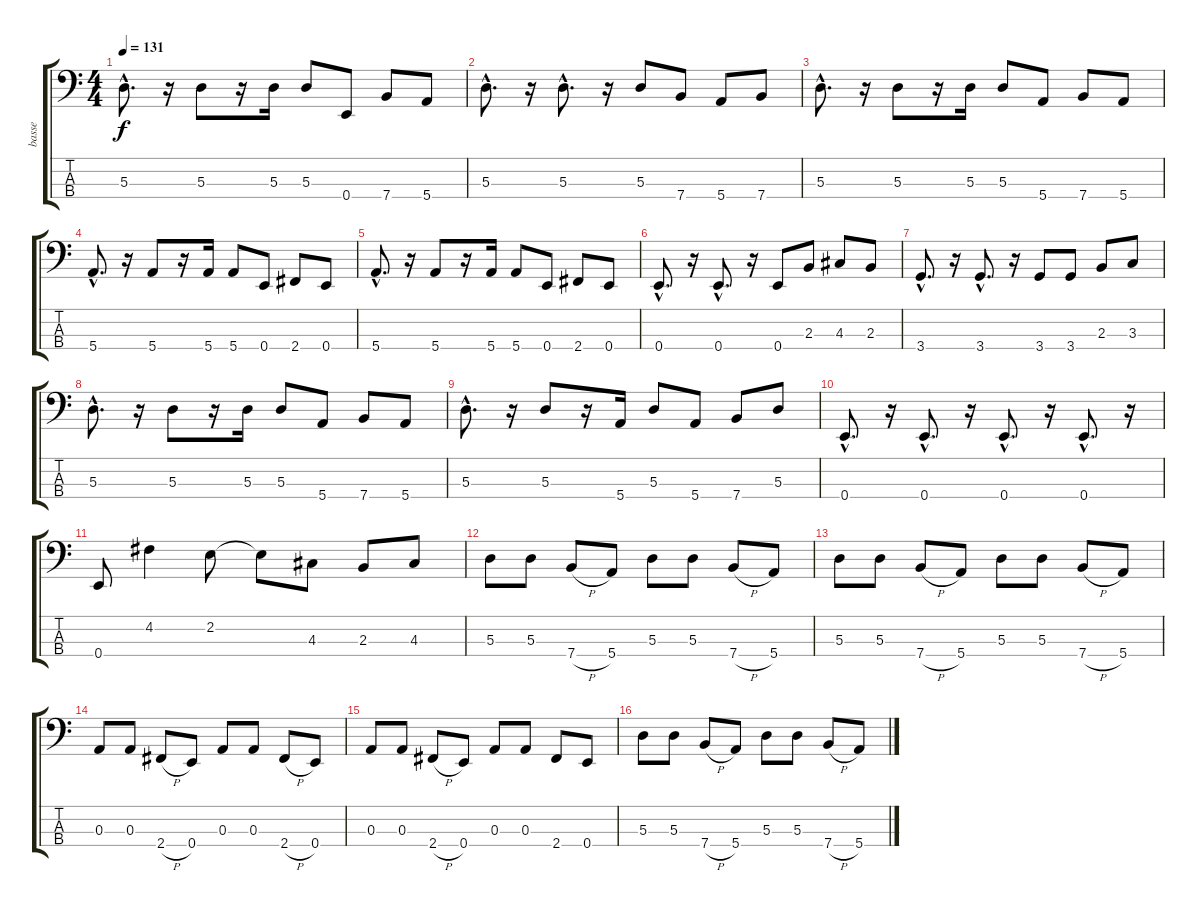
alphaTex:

\track ("basse" "basse") {instrument synthbass2}
\staff {score tabs}
\tuning (G2 D2 A1 E1) {hide}
\ts (4 4)
\tempo 131
\clef f4
\ks c
5.3{hac}.8{d dy f} r.16 5.3.8 r.16 5.3.16 5.3.8 0.4.8 7.4.8 5.4.8 |
5.3{hac}.8{d} r.16 5.3{hac}.8{d} r.16 5.3.8 7.4.8 5.4.8 7.4.8 |
5.3{hac}.8{d} r.16 5.3.8 r.16 5.3.16 5.3.8 5.4.8 7.4.8 5.4.8 |
5.4{hac}.8{d} r.16 5.4.8 r.16 5.4.16 5.4.8 0.4.8 2.4.8 0.4.8 |
5.4{hac}.8{d} r.16 5.4.8 r.16 5.4.16 5.4.8 0.4.8 2.4.8 0.4.8 |
0.4{hac}.8{d} r.16 0.4{hac}.8{d} r.16 0.4.8 2.3.8 4.3.8 2.3.8 |
3.4{hac}.8{d} r.16 3.4{hac}.8{d} r.16 3.4.8 3.4.8 2.3.8 3.3.8 |
5.3{hac}.8{d} r.16 5.3.8 r.16 5.3.16 5.3.8 5.4.8 7.4.8 5.4.8 |
5.3{hac}.8{d} r.16 5.3.8 r.16 5.4.16 5.3.8 5.4.8 7.4.8 5.3.8 |
0.4{hac}.8{d} r.16 0.4{hac}.8{d} r.16 0.4{hac}.8{d} r.16 0.4{hac}.8{d} r.16 |
0.4.8 4.2.4 2.2.8 2.2{t}.8 4.3.8 2.3.8 4.3.8 |
5.3.8 5.3.8 7.4{h}.8 5.4.8 5.3.8 5.3.8 7.4{h}.8 5.4.8 |
5.3.8 5.3.8 7.4{h}.8 5.4.8 5.3.8 5.3.8 7.4{h}.8 5.4.8 |
0.3.8 0.3.8 2.4{h}.8 0.4.8 0.3.8 0.3.8 2.4{h}.8 0.4.8 |
0.3.8 0.3.8 2.4{h}.8 0.4.8 0.3.8 0.3.8 2.4.8 0.4.8 |
5.3.8 5.3.8 7.4{h}.8 5.4.8 5.3.8 5.3.8 7.4{h}.8 5.4.8
